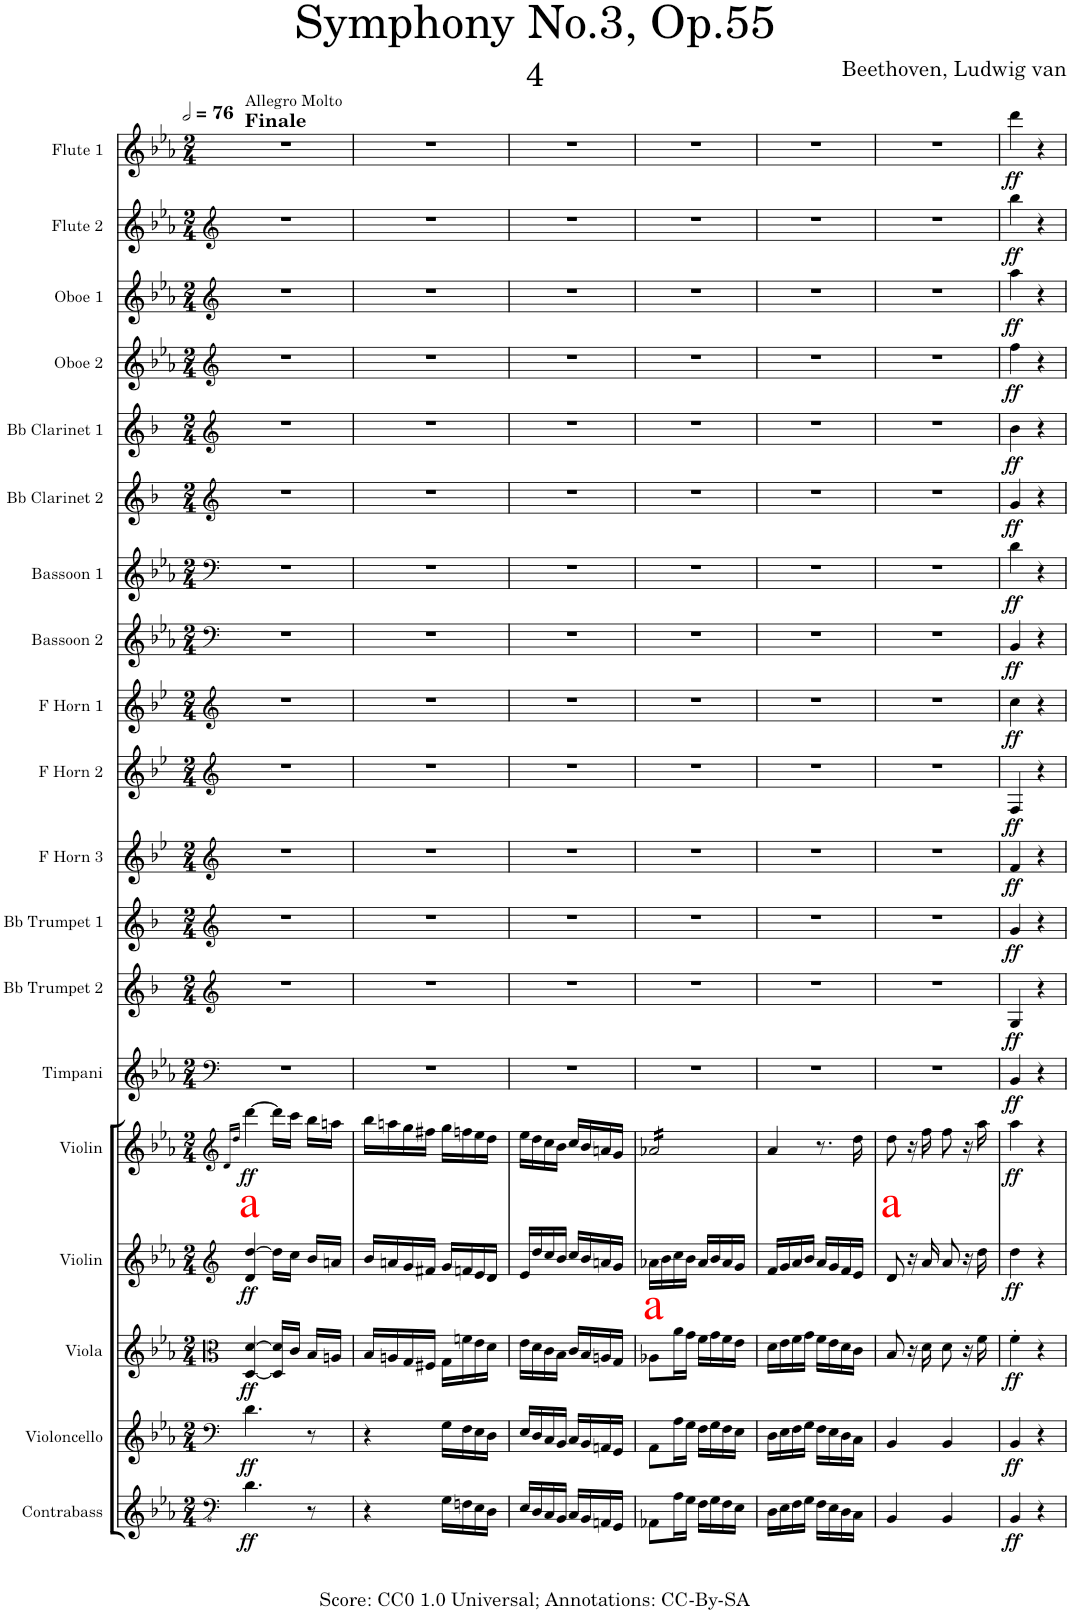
**kern	**dynam	**kern	**dynam	**kern	**dynam	**kern	**text	**dynam	**kern	**text	**dynam	**kern	**dynam	**kern	**dynam	**kern	**dynam	**kern	**dynam	**kern	**dynam	**kern	**dynam	**kern	**dynam	**kern	**dynam	**kern	**dynam	**kern	**dynam	**kern	**dynam	**kern	**dynam	**kern	**dynam	**kern	**dynam
*part19	*part19	*part18	*part18	*part17	*part17	*part16	*part16	*part16	*part15	*part15	*part15	*part14	*part14	*part13	*part13	*part12	*part12	*part11	*part11	*part10	*part10	*part9	*part9	*part8	*part8	*part7	*part7	*part6	*part6	*part5	*part5	*part4	*part4	*part3	*part3	*part2	*part2	*part1	*part1
*staff19	*staff19	*staff18	*staff18	*staff17	*staff17	*staff16	*staff16	*staff16	*staff15	*staff15	*staff15	*staff14	*staff14	*staff13	*staff13	*staff12	*staff12	*staff11	*staff11	*staff10	*staff10	*staff9	*staff9	*staff8	*staff8	*staff7	*staff7	*staff6	*staff6	*staff5	*staff5	*staff4	*staff4	*staff3	*staff3	*staff2	*staff2	*staff1	*staff1
*I"Contrabass	*	*I"Violoncello	*	*I"Viola	*	*I"Violin	*	*	*I"Violin	*	*	*I"Timpani	*	*I"Bb Trumpet 2	*	*I"Bb Trumpet 1	*	*I"F Horn 3	*	*I"F Horn 2	*	*I"F Horn 1	*	*I"Bassoon 2	*	*I"Bassoon 1	*	*I"Bb Clarinet 2	*	*I"Bb Clarinet 1	*	*I"Oboe 2	*	*I"Oboe 1	*	*I"Flute 2	*	*I"Flute 1	*
*I'Cb	*	*I'Vc	*	*I'Vla	*	*I'Vln	*	*	*I'Vln	*	*	*I'Timp	*	*I'Tpt 2	*	*I'Tpt 1	*	*I'Hn 3	*	*I'Hn 2	*	*I'Hn 1	*	*I'Bsn 2	*	*I'Bsn 1	*	*I'Cl 2	*	*I'Cl 1	*	*I'Ob 2	*	*I'Ob 1	*	*I'Fl 2	*	*I'Fl 1	*
*clefFv4	*	*clefF4	*	*clefC3	*	*clefG2	*	*	*clefG2	*	*	*clefF4	*	*clefG2	*	*clefG2	*	*clefG2	*	*clefG2	*	*clefG2	*	*clefF4	*	*clefF4	*	*clefG2	*	*clefG2	*	*clefG2	*	*clefG2	*	*clefG2	*	*clefG2	*
*	*	*	*	*	*	*	*	*	*	*	*	*	*	*Trd1c2	*	*Trd1c2	*	*Trd4c7	*	*Trd4c7	*	*Trd4c7	*	*	*	*	*	*Trd1c2	*	*Trd1c2	*	*	*	*	*	*	*	*	*
*k[b-e-a-]	*	*k[b-e-a-]	*	*k[b-e-a-]	*	*k[b-e-a-]	*	*	*k[b-e-a-]	*	*	*k[b-e-a-]	*	*k[b-]	*	*k[b-]	*	*k[b-e-]	*	*k[b-e-]	*	*k[b-e-]	*	*k[b-e-a-]	*	*k[b-e-a-]	*	*k[b-]	*	*k[b-]	*	*k[b-e-a-]	*	*k[b-e-a-]	*	*k[b-e-a-]	*	*k[b-e-a-]	*
*M2/4	*	*M2/4	*	*M2/4	*	*M2/4	*	*	*M2/4	*	*	*M2/4	*	*M2/4	*	*M2/4	*	*M2/4	*	*M2/4	*	*M2/4	*	*M2/4	*	*M2/4	*	*M2/4	*	*M2/4	*	*M2/4	*	*M2/4	*	*M2/4	*	*M2/4	*
*MM152	*	*MM152	*	*MM152	*	*MM152	*	*	*MM152	*	*	*MM152	*	*MM152	*	*MM152	*	*MM152	*	*MM152	*	*MM152	*	*MM152	*	*MM152	*	*MM152	*	*MM152	*	*MM152	*	*MM152	*	*MM152	*	*MM152	*
=1	=1	=1	=1	=1	=1	=1	=1	=1	=1	=1	=1	=1	=1	=1	=1	=1	=1	=1	=1	=1	=1	=1	=1	=1	=1	=1	=1	=1	=1	=1	=1	=1	=1	=1	=1	=1	=1	=1	=1
.	.	.	.	.	.	.	.	.	16qd/LL	.	.	.	.	.	.	.	.	.	.	.	.	.	.	.	.	.	.	.	.	.	.	.	.	.	.	.	.	.	.
.	.	.	.	.	.	.	.	.	16qdd/JJ	.	.	.	.	.	.	.	.	.	.	.	.	.	.	.	.	.	.	.	.	.	.	.	.	.	.	.	.	.	.
!	!	!	!	!	!	!	!	!	!	!	!	!	!	!	!	!	!	!	!	!	!	!	!	!	!	!	!	!	!	!	!	!	!	!	!	!	!	!LO:TX:a:B:t=Finale	!
!	!	!	!	!	!	!	!	!	!	!	!	!	!	!	!	!	!	!	!	!	!	!	!	!	!	!	!	!	!	!	!	!	!	!	!	!	!	!LO:TX:a:t=Allegro Molto	!
!	!LO:DY:b	!	!LO:DY:b	!	!LO:DY:b	!	!	!LO:DY:b	!	!LO:LY:b:color=#FF0000	!LO:DY:b	!	!	!	!	!	!	!	!	!	!	!	!	!	!	!	!	!	!	!	!	!	!	!	!	!	!	!	!
4.D\	ff	4.d\	ff	[4D/ [4d/	ff	4d/ [4dd/	.	ff	[4ddd\	a	ff	2r	.	2r	.	2r	.	2r	.	2r	.	2r	.	2r	.	2r	.	2r	.	2r	.	2r	.	2r	.	2r	.	2r	.
.	.	.	.	16D/] 16d/]LL	.	16dd\LL]	.	.	16ddd\LL]	.	.	.	.	.	.	.	.	.	.	.	.	.	.	.	.	.	.	.	.	.	.	.	.	.	.	.	.	.	.
.	.	.	.	16c/JJ	.	16cc\JJ	.	.	16ccc\JJ	.	.	.	.	.	.	.	.	.	.	.	.	.	.	.	.	.	.	.	.	.	.	.	.	.	.	.	.	.	.
8r	.	8r	.	16B-/LL	.	16b-/LL	.	.	16bb-\LL	.	.	.	.	.	.	.	.	.	.	.	.	.	.	.	.	.	.	.	.	.	.	.	.	.	.	.	.	.	.
.	.	.	.	16An/JJ	.	16an/JJ	.	.	16aan\JJ	.	.	.	.	.	.	.	.	.	.	.	.	.	.	.	.	.	.	.	.	.	.	.	.	.	.	.	.	.	.
=2	=2	=2	=2	=2	=2	=2	=2	=2	=2	=2	=2	=2	=2	=2	=2	=2	=2	=2	=2	=2	=2	=2	=2	=2	=2	=2	=2	=2	=2	=2	=2	=2	=2	=2	=2	=2	=2	=2	=2
4r	.	4r	.	16B-/LL	.	16b-/LL	.	.	16bb-\LL	.	.	2r	.	2r	.	2r	.	2r	.	2r	.	2r	.	2r	.	2r	.	2r	.	2r	.	2r	.	2r	.	2r	.	2r	.
.	.	.	.	16An/	.	16an/	.	.	16aan\	.	.	.	.	.	.	.	.	.	.	.	.	.	.	.	.	.	.	.	.	.	.	.	.	.	.	.	.	.	.
.	.	.	.	16G/	.	16g/	.	.	16gg\	.	.	.	.	.	.	.	.	.	.	.	.	.	.	.	.	.	.	.	.	.	.	.	.	.	.	.	.	.	.
.	.	.	.	16F#X/JJ	.	16f#X/JJ	.	.	16ff#X\JJ	.	.	.	.	.	.	.	.	.	.	.	.	.	.	.	.	.	.	.	.	.	.	.	.	.	.	.	.	.	.
16GG\LL	.	16G\LL	.	16G\LL	.	16g/LL	.	.	16gg\LL	.	.	.	.	.	.	.	.	.	.	.	.	.	.	.	.	.	.	.	.	.	.	.	.	.	.	.	.	.	.
16FFn\	.	16F\	.	16fn\	.	16fn/	.	.	16ffn\	.	.	.	.	.	.	.	.	.	.	.	.	.	.	.	.	.	.	.	.	.	.	.	.	.	.	.	.	.	.
16EE-\	.	16E-\	.	16e-\	.	16e-/	.	.	16ee-\	.	.	.	.	.	.	.	.	.	.	.	.	.	.	.	.	.	.	.	.	.	.	.	.	.	.	.	.	.	.
16DD\JJ	.	16D\JJ	.	16d\JJ	.	16d/JJ	.	.	16dd\JJ	.	.	.	.	.	.	.	.	.	.	.	.	.	.	.	.	.	.	.	.	.	.	.	.	.	.	.	.	.	.
=3	=3	=3	=3	=3	=3	=3	=3	=3	=3	=3	=3	=3	=3	=3	=3	=3	=3	=3	=3	=3	=3	=3	=3	=3	=3	=3	=3	=3	=3	=3	=3	=3	=3	=3	=3	=3	=3	=3	=3
16EE-/LL	.	16E-/LL	.	16e-\LL	.	16e-/LL	.	.	16ee-\LL	.	.	2r	.	2r	.	2r	.	2r	.	2r	.	2r	.	2r	.	2r	.	2r	.	2r	.	2r	.	2r	.	2r	.	2r	.
16DD/	.	16D/	.	16d\	.	16dd/	.	.	16dd\	.	.	.	.	.	.	.	.	.	.	.	.	.	.	.	.	.	.	.	.	.	.	.	.	.	.	.	.	.	.
16CC/	.	16C/	.	16c\	.	16cc/	.	.	16cc\	.	.	.	.	.	.	.	.	.	.	.	.	.	.	.	.	.	.	.	.	.	.	.	.	.	.	.	.	.	.
16BBB-/JJ	.	16BB-/JJ	.	16B-\JJ	.	16b-/JJ	.	.	16b-\JJ	.	.	.	.	.	.	.	.	.	.	.	.	.	.	.	.	.	.	.	.	.	.	.	.	.	.	.	.	.	.
16CC/LL	.	16C/LL	.	16c/LL	.	16cc/LL	.	.	16cc/LL	.	.	.	.	.	.	.	.	.	.	.	.	.	.	.	.	.	.	.	.	.	.	.	.	.	.	.	.	.	.
16BBB-/	.	16BB-/	.	16B-/	.	16b-/	.	.	16b-/	.	.	.	.	.	.	.	.	.	.	.	.	.	.	.	.	.	.	.	.	.	.	.	.	.	.	.	.	.	.
16AAAn/	.	16AAn/	.	16An/	.	16an/	.	.	16an/	.	.	.	.	.	.	.	.	.	.	.	.	.	.	.	.	.	.	.	.	.	.	.	.	.	.	.	.	.	.
16GGG/JJ	.	16GG/JJ	.	16G/JJ	.	16g/JJ	.	.	16g/JJ	.	.	.	.	.	.	.	.	.	.	.	.	.	.	.	.	.	.	.	.	.	.	.	.	.	.	.	.	.	.
=4	=4	=4	=4	=4	=4	=4	=4	=4	=4	=4	=4	=4	=4	=4	=4	=4	=4	=4	=4	=4	=4	=4	=4	=4	=4	=4	=4	=4	=4	=4	=4	=4	=4	=4	=4	=4	=4	=4	=4
!	!	!	!	!	!	!	!LO:LY:b:color=#FF0000	!	!	!	!	!	!	!	!	!	!	!	!	!	!	!	!	!	!	!	!	!	!	!	!	!	!	!	!	!	!	!	!
*	*	*	*	*	*	*	*	*	*tremolo	*	*	*	*	*	*	*	*	*	*	*	*	*	*	*	*	*	*	*	*	*	*	*	*	*	*	*	*	*	*
8AAA-X\L	.	8AA-\L	.	8A-X\L	.	16a-X\LL	a	.	16a-X/LL	.	.	2r	.	2r	.	2r	.	2r	.	2r	.	2r	.	2r	.	2r	.	2r	.	2r	.	2r	.	2r	.	2r	.	2r	.
.	.	.	.	.	.	16b-\	.	.	16a-X/	.	.	.	.	.	.	.	.	.	.	.	.	.	.	.	.	.	.	.	.	.	.	.	.	.	.	.	.	.	.
16AA-\L	.	16A-\L	.	16a-\L	.	16cc\	.	.	16a-X/	.	.	.	.	.	.	.	.	.	.	.	.	.	.	.	.	.	.	.	.	.	.	.	.	.	.	.	.	.	.
16GG\JJ	.	16G\JJ	.	16g\JJ	.	16b-\JJ	.	.	16a-X/	.	.	.	.	.	.	.	.	.	.	.	.	.	.	.	.	.	.	.	.	.	.	.	.	.	.	.	.	.	.
16FF\LL	.	16F\LL	.	16f\LL	.	16a-/LL	.	.	16a-X/	.	.	.	.	.	.	.	.	.	.	.	.	.	.	.	.	.	.	.	.	.	.	.	.	.	.	.	.	.	.
16GG\	.	16G\	.	16g\	.	16b-/	.	.	16a-X/	.	.	.	.	.	.	.	.	.	.	.	.	.	.	.	.	.	.	.	.	.	.	.	.	.	.	.	.	.	.
16FF\	.	16F\	.	16f\	.	16a-/	.	.	16a-X/	.	.	.	.	.	.	.	.	.	.	.	.	.	.	.	.	.	.	.	.	.	.	.	.	.	.	.	.	.	.
16EE-\JJ	.	16E-\JJ	.	16e-\JJ	.	16g/JJ	.	.	16a-X/JJ	.	.	.	.	.	.	.	.	.	.	.	.	.	.	.	.	.	.	.	.	.	.	.	.	.	.	.	.	.	.
*	*	*	*	*	*	*	*	*	*Xtremolo	*	*	*	*	*	*	*	*	*	*	*	*	*	*	*	*	*	*	*	*	*	*	*	*	*	*	*	*	*	*
=5	=5	=5	=5	=5	=5	=5	=5	=5	=5	=5	=5	=5	=5	=5	=5	=5	=5	=5	=5	=5	=5	=5	=5	=5	=5	=5	=5	=5	=5	=5	=5	=5	=5	=5	=5	=5	=5	=5	=5
16DD\LL	.	16D\LL	.	16d\LL	.	16f/LL	.	.	4a-/	.	.	2r	.	2r	.	2r	.	2r	.	2r	.	2r	.	2r	.	2r	.	2r	.	2r	.	2r	.	2r	.	2r	.	2r	.
16EE-\	.	16E-\	.	16e-\	.	16g/	.	.	.	.	.	.	.	.	.	.	.	.	.	.	.	.	.	.	.	.	.	.	.	.	.	.	.	.	.	.	.	.	.
16FF\	.	16F\	.	16f\	.	16a-/	.	.	.	.	.	.	.	.	.	.	.	.	.	.	.	.	.	.	.	.	.	.	.	.	.	.	.	.	.	.	.	.	.
16GG\JJ	.	16G\JJ	.	16g\JJ	.	16b-/JJ	.	.	.	.	.	.	.	.	.	.	.	.	.	.	.	.	.	.	.	.	.	.	.	.	.	.	.	.	.	.	.	.	.
16FF\LL	.	16F\LL	.	16f\LL	.	16a-/LL	.	.	8.r	.	.	.	.	.	.	.	.	.	.	.	.	.	.	.	.	.	.	.	.	.	.	.	.	.	.	.	.	.	.
16EE-\	.	16E-\	.	16e-\	.	16g/	.	.	.	.	.	.	.	.	.	.	.	.	.	.	.	.	.	.	.	.	.	.	.	.	.	.	.	.	.	.	.	.	.
16DD\	.	16D\	.	16d\	.	16f/	.	.	.	.	.	.	.	.	.	.	.	.	.	.	.	.	.	.	.	.	.	.	.	.	.	.	.	.	.	.	.	.	.
16CC\JJ	.	16C\JJ	.	16c\JJ	.	16e-/JJ	.	.	16dd\	.	.	.	.	.	.	.	.	.	.	.	.	.	.	.	.	.	.	.	.	.	.	.	.	.	.	.	.	.	.
=6	=6	=6	=6	=6	=6	=6	=6	=6	=6	=6	=6	=6	=6	=6	=6	=6	=6	=6	=6	=6	=6	=6	=6	=6	=6	=6	=6	=6	=6	=6	=6	=6	=6	=6	=6	=6	=6	=6	=6
!	!	!	!	!	!	!	!	!	!	!LO:LY:b:color=#FF0000	!	!	!	!	!	!	!	!	!	!	!	!	!	!	!	!	!	!	!	!	!	!	!	!	!	!	!	!	!
4BBB-/	.	4BB-/	.	8B-/	.	8d/	.	.	8dd\	a	.	2r	.	2r	.	2r	.	2r	.	2r	.	2r	.	2r	.	2r	.	2r	.	2r	.	2r	.	2r	.	2r	.	2r	.
.	.	.	.	16r	.	16r	.	.	16r	.	.	.	.	.	.	.	.	.	.	.	.	.	.	.	.	.	.	.	.	.	.	.	.	.	.	.	.	.	.
.	.	.	.	16d\	.	16a-/	.	.	16ff\	.	.	.	.	.	.	.	.	.	.	.	.	.	.	.	.	.	.	.	.	.	.	.	.	.	.	.	.	.	.
4BBB-/	.	4BB-/	.	8d\	.	8a-/	.	.	8ff\	.	.	.	.	.	.	.	.	.	.	.	.	.	.	.	.	.	.	.	.	.	.	.	.	.	.	.	.	.	.
.	.	.	.	16r	.	16r	.	.	16r	.	.	.	.	.	.	.	.	.	.	.	.	.	.	.	.	.	.	.	.	.	.	.	.	.	.	.	.	.	.
.	.	.	.	16f\	.	16dd\	.	.	16aa-\	.	.	.	.	.	.	.	.	.	.	.	.	.	.	.	.	.	.	.	.	.	.	.	.	.	.	.	.	.	.
=7	=7	=7	=7	=7	=7	=7	=7	=7	=7	=7	=7	=7	=7	=7	=7	=7	=7	=7	=7	=7	=7	=7	=7	=7	=7	=7	=7	=7	=7	=7	=7	=7	=7	=7	=7	=7	=7	=7	=7
!	!LO:DY:b	!	!LO:DY:b	!	!LO:DY:b	!	!	!LO:DY:b	!	!	!LO:DY:b	!	!LO:DY:b	!	!LO:DY:b	!	!LO:DY:b	!	!LO:DY:b	!	!LO:DY:b	!	!LO:DY:b	!	!LO:DY:b	!	!LO:DY:b	!	!LO:DY:b	!	!LO:DY:b	!	!LO:DY:b	!	!LO:DY:b	!	!LO:DY:b	!	!LO:DY:b
4BBB-/	ff	4BB-/	ff	4f'\	ff	4dd\	.	ff	4aa-\	.	ff	4BB-/	ff	4G/	ff	4g/	ff	4f/	ff	4F/	ff	4cc\	ff	4BB-/	ff	4d\	ff	4g/	ff	4b-\	ff	4ff\	ff	4aa-\	ff	4bb-\	ff	4ddd\	ff
4r	.	4r	.	4r	.	4r	.	.	4r	.	.	4r	.	4r	.	4r	.	4r	.	4r	.	4r	.	4r	.	4r	.	4r	.	4r	.	4r	.	4r	.	4r	.	4r	.
=	=	=	=	=	=	=	=	=	=	=	=	=	=	=	=	=	=	=	=	=	=	=	=	=	=	=	=	=	=	=	=	=	=	=	=	=	=	=	=
*-	*-	*-	*-	*-	*-	*-	*-	*-	*-	*-	*-	*-	*-	*-	*-	*-	*-	*-	*-	*-	*-	*-	*-	*-	*-	*-	*-	*-	*-	*-	*-	*-	*-	*-	*-	*-	*-	*-	*-
